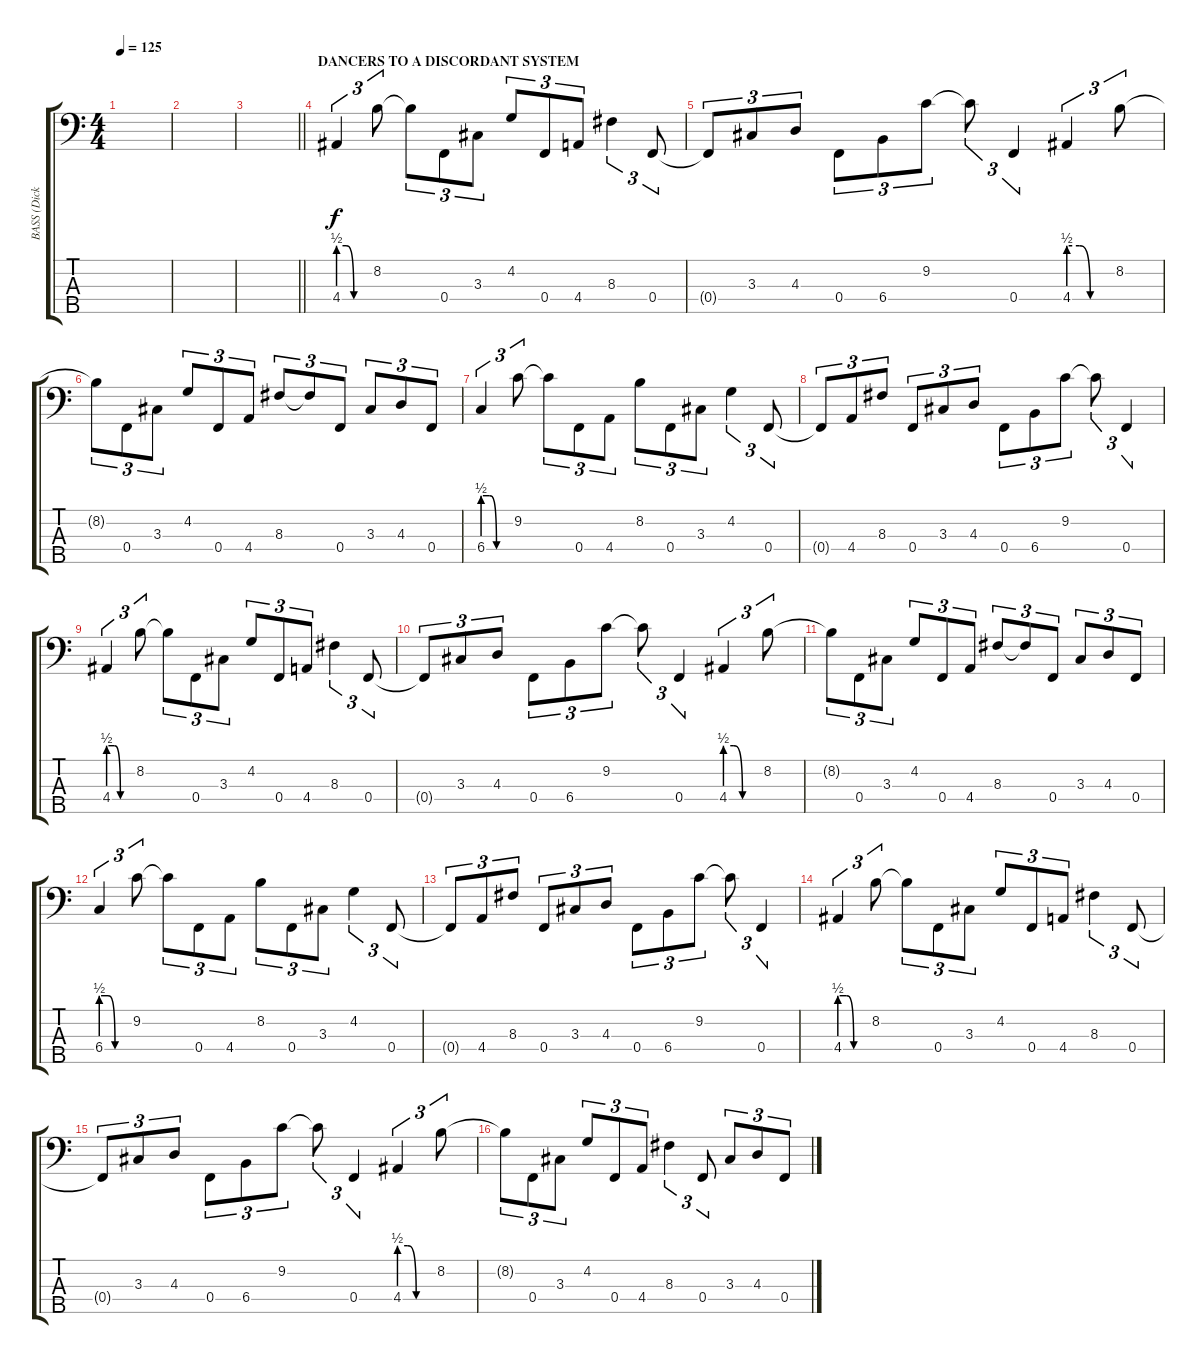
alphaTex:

\track ("BASS (Dick Lovgren)" "BASS (Dick") {instrument slapbass1}
\staff {score tabs}
\tuning (Ab2 Eb2 Bb1 F1 C1) {hide}
\ts (4 4)
\tempo 125
\clef f4
\ks c
|
|
\barLineRight lightlight
|
\section ("" "DANCERS TO A DISCORDANT SYSTEM")
4.4{be (custom 0 2 15 2 30 0 60 0)}.4{tu (3 2)} 8.2.8{tu (3 2)} 8.2{t}.8{tu (3 2)} 0.4.8{tu (3 2)} 3.3.8{tu (3 2)} 4.2.8{tu (3 2)} 0.4.8{tu (3 2)} 4.4.8{tu (3 2)} 8.3.4{tu (3 2)} 0.4.8{tu (3 2)} |
0.4{t}.8{tu (3 2)} 3.3.8{tu (3 2)} 4.3.8{tu (3 2)} 0.4.8{tu (3 2)} 6.4.8{tu (3 2)} 9.2.8{tu (3 2)} 9.2{t}.8{tu (3 2)} 0.4.4{tu (3 2)} 4.4{be (custom 0 2 15 2 30 0 60 0)}.4{tu (3 2)} 8.2.8{tu (3 2)} |
8.2{t}.8{tu (3 2)} 0.4.8{tu (3 2)} 3.3.8{tu (3 2)} 4.2.8{tu (3 2)} 0.4.8{tu (3 2)} 4.4.8{tu (3 2)} 8.3.8{tu (3 2)} 8.3{t}.8{tu (3 2)} 0.4.8{tu (3 2)} 3.3.8{tu (3 2)} 4.3.8{tu (3 2)} 0.4.8{tu (3 2)} |
6.4{be (custom 0 2 15 2 30 0 60 0)}.4{tu (3 2)} 9.2.8{tu (3 2)} 9.2{t}.8{tu (3 2)} 0.4.8{tu (3 2)} 4.4.8{tu (3 2)} 8.2.8{tu (3 2)} 0.4.8{tu (3 2)} 3.3.8{tu (3 2)} 4.2.4{tu (3 2)} 0.4.8{tu (3 2)} |
0.4{t}.8{tu (3 2)} 4.4.8{tu (3 2)} 8.3.8{tu (3 2)} 0.4.8{tu (3 2)} 3.3.8{tu (3 2)} 4.3.8{tu (3 2)} 0.4.8{tu (3 2)} 6.4.8{tu (3 2)} 9.2.8{tu (3 2)} 9.2{t}.8{tu (3 2)} 0.4.4{tu (3 2)} |
4.4{be (custom 0 2 15 2 30 0 60 0)}.4{tu (3 2)} 8.2.8{tu (3 2)} 8.2{t}.8{tu (3 2)} 0.4.8{tu (3 2)} 3.3.8{tu (3 2)} 4.2.8{tu (3 2)} 0.4.8{tu (3 2)} 4.4.8{tu (3 2)} 8.3.4{tu (3 2)} 0.4.8{tu (3 2)} |
0.4{t}.8{tu (3 2)} 3.3.8{tu (3 2)} 4.3.8{tu (3 2)} 0.4.8{tu (3 2)} 6.4.8{tu (3 2)} 9.2.8{tu (3 2)} 9.2{t}.8{tu (3 2)} 0.4.4{tu (3 2)} 4.4{be (custom 0 2 15 2 30 0 60 0)}.4{tu (3 2)} 8.2.8{tu (3 2)} |
8.2{t}.8{tu (3 2)} 0.4.8{tu (3 2)} 3.3.8{tu (3 2)} 4.2.8{tu (3 2)} 0.4.8{tu (3 2)} 4.4.8{tu (3 2)} 8.3.8{tu (3 2)} 8.3{t}.8{tu (3 2)} 0.4.8{tu (3 2)} 3.3.8{tu (3 2)} 4.3.8{tu (3 2)} 0.4.8{tu (3 2)} |
6.4{be (custom 0 2 15 2 30 0 60 0)}.4{tu (3 2)} 9.2.8{tu (3 2)} 9.2{t}.8{tu (3 2)} 0.4.8{tu (3 2)} 4.4.8{tu (3 2)} 8.2.8{tu (3 2)} 0.4.8{tu (3 2)} 3.3.8{tu (3 2)} 4.2.4{tu (3 2)} 0.4.8{tu (3 2)} |
0.4{t}.8{tu (3 2)} 4.4.8{tu (3 2)} 8.3.8{tu (3 2)} 0.4.8{tu (3 2)} 3.3.8{tu (3 2)} 4.3.8{tu (3 2)} 0.4.8{tu (3 2)} 6.4.8{tu (3 2)} 9.2.8{tu (3 2)} 9.2{t}.8{tu (3 2)} 0.4.4{tu (3 2)} |
4.4{be (custom 0 2 15 2 30 0 60 0)}.4{tu (3 2)} 8.2.8{tu (3 2)} 8.2{t}.8{tu (3 2)} 0.4.8{tu (3 2)} 3.3.8{tu (3 2)} 4.2.8{tu (3 2)} 0.4.8{tu (3 2)} 4.4.8{tu (3 2)} 8.3.4{tu (3 2)} 0.4.8{tu (3 2)} |
0.4{t}.8{tu (3 2)} 3.3.8{tu (3 2)} 4.3.8{tu (3 2)} 0.4.8{tu (3 2)} 6.4.8{tu (3 2)} 9.2.8{tu (3 2)} 9.2{t}.8{tu (3 2)} 0.4.4{tu (3 2)} 4.4{be (custom 0 2 15 2 30 0 60 0)}.4{tu (3 2)} 8.2.8{tu (3 2)} |
8.2{t}.8{tu (3 2)} 0.4.8{tu (3 2)} 3.3.8{tu (3 2)} 4.2.8{tu (3 2)} 0.4.8{tu (3 2)} 4.4.8{tu (3 2)} 8.3.4{tu (3 2)} 0.4.8{tu (3 2)} 3.3.8{tu (3 2)} 4.3.8{tu (3 2)} 0.4.8{tu (3 2)}
